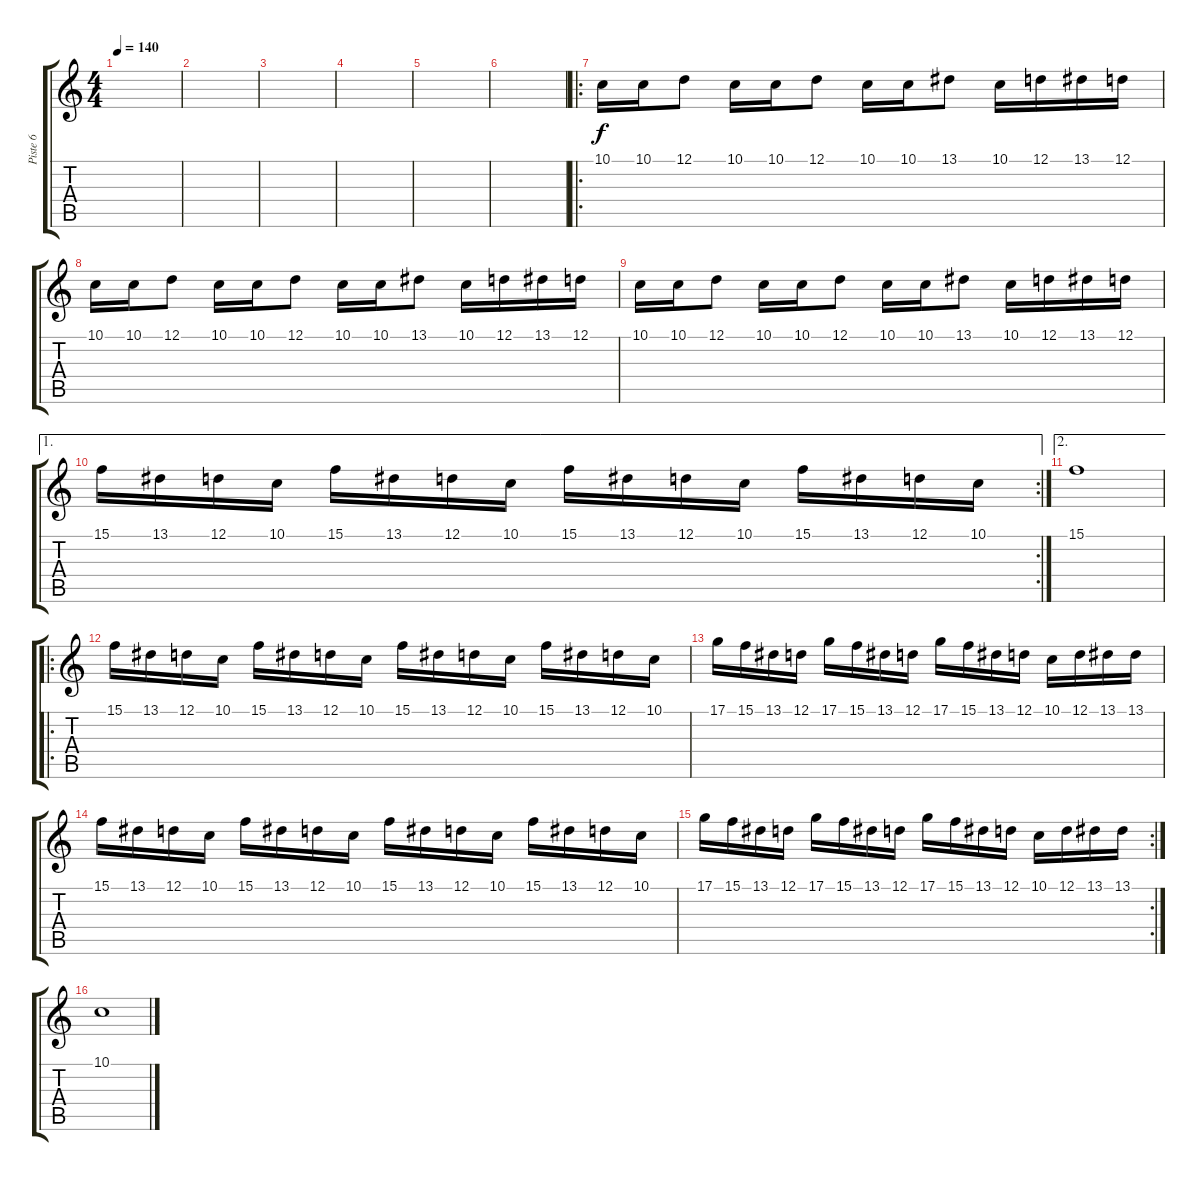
\track ("Piste 6" "Piste 6") {instrument lead2sawtooth}
\staff {score tabs}
\tuning (D4 A3 F3 C3 G2 C2) {hide}
\ts (4 4)
\tempo 140
\clef g2
\ks c
|
|
|
|
|
|
\ro
10.1.16 10.1.16 12.1.8 10.1.16 10.1.16 12.1.8 10.1.16 10.1.16 13.1.8 10.1.16 12.1.16 13.1.16 12.1.16 |
10.1.16 10.1.16 12.1.8 10.1.16 10.1.16 12.1.8 10.1.16 10.1.16 13.1.8 10.1.16 12.1.16 13.1.16 12.1.16 |
10.1.16 10.1.16 12.1.8 10.1.16 10.1.16 12.1.8 10.1.16 10.1.16 13.1.8 10.1.16 12.1.16 13.1.16 12.1.16 |
\ae 1
\rc 2
15.1.16 13.1.16 12.1.16 10.1.16 15.1.16 13.1.16 12.1.16 10.1.16 15.1.16 13.1.16 12.1.16 10.1.16 15.1.16 13.1.16 12.1.16 10.1.16 |
\ae 2
15.1.1 |
\ro
15.1.16 13.1.16 12.1.16 10.1.16 15.1.16 13.1.16 12.1.16 10.1.16 15.1.16 13.1.16 12.1.16 10.1.16 15.1.16 13.1.16 12.1.16 10.1.16 |
17.1.16 15.1.16 13.1.16 12.1.16 17.1.16 15.1.16 13.1.16 12.1.16 17.1.16 15.1.16 13.1.16 12.1.16 10.1.16 12.1.16 13.1.16 13.1.16 |
15.1.16 13.1.16 12.1.16 10.1.16 15.1.16 13.1.16 12.1.16 10.1.16 15.1.16 13.1.16 12.1.16 10.1.16 15.1.16 13.1.16 12.1.16 10.1.16 |
\rc 2
17.1.16 15.1.16 13.1.16 12.1.16 17.1.16 15.1.16 13.1.16 12.1.16 17.1.16 15.1.16 13.1.16 12.1.16 10.1.16 12.1.16 13.1.16 13.1.16 |
10.1.1
